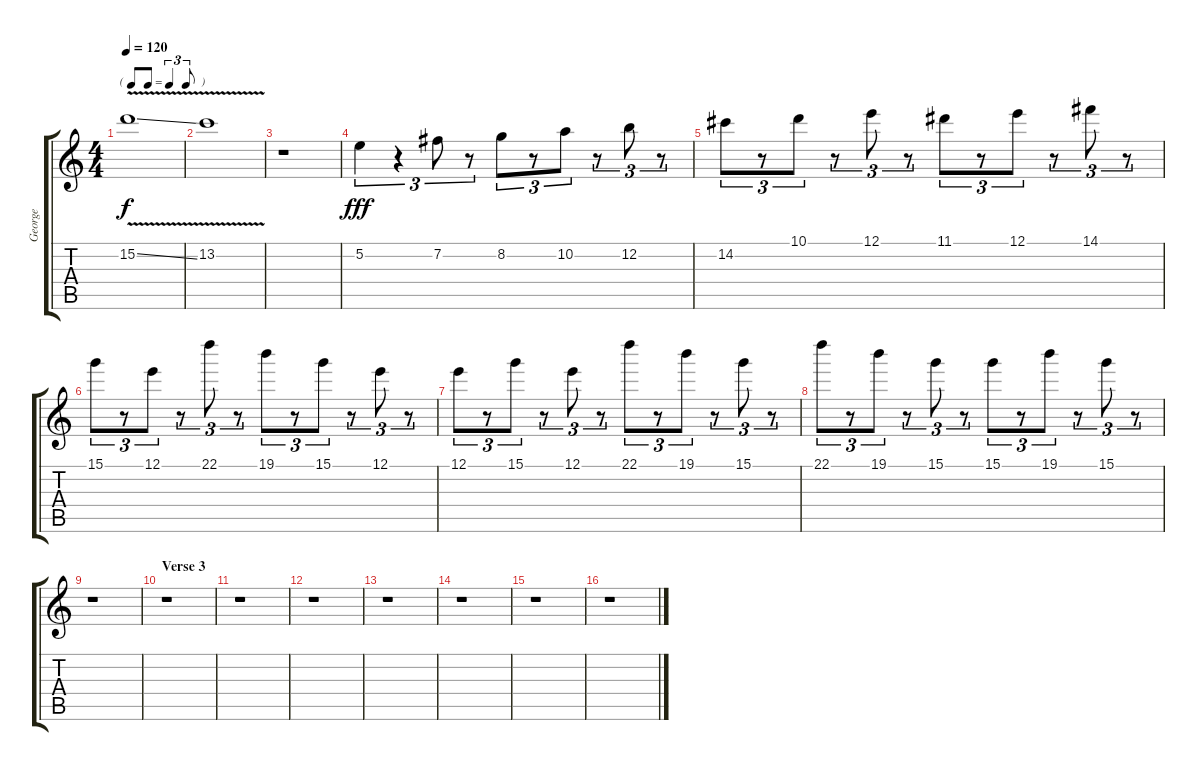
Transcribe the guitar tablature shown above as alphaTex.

\track ("George" "George") {instrument electricguitarjazz}
\staff {score tabs}
\tuning (E4 B3 G3 D3 A2 E2) {hide}
\ts (4 4)
\tf triplet8th
\tempo 120
\clef g2
\ks c
15.2{v ss}.1{dy f} |
13.2{v}.1 |
r.1 |
5.2.4{tu (3 2) dy fff} r.4{tu (3 2)} 7.2.8{tu (3 2)} r.8{tu (3 2)} 8.2.8{tu (3 2)} r.8{tu (3 2)} 10.2.8{tu (3 2)} r.8{tu (3 2)} 12.2.8{tu (3 2)} r.8{tu (3 2)} |
14.2.8{tu (3 2)} r.8{tu (3 2)} 10.1.8{tu (3 2)} r.8{tu (3 2)} 12.1.8{tu (3 2)} r.8{tu (3 2)} 11.1.8{tu (3 2)} r.8{tu (3 2)} 12.1.8{tu (3 2)} r.8{tu (3 2)} 14.1.8{tu (3 2)} r.8{tu (3 2)} |
15.1.8{tu (3 2)} r.8{tu (3 2)} 12.1.8{tu (3 2)} r.8{tu (3 2)} 22.1.8{tu (3 2)} r.8{tu (3 2)} 19.1.8{tu (3 2)} r.8{tu (3 2)} 15.1.8{tu (3 2)} r.8{tu (3 2)} 12.1.8{tu (3 2)} r.8{tu (3 2)} |
12.1.8{tu (3 2)} r.8{tu (3 2)} 15.1.8{tu (3 2)} r.8{tu (3 2)} 12.1.8{tu (3 2)} r.8{tu (3 2)} 22.1.8{tu (3 2)} r.8{tu (3 2)} 19.1.8{tu (3 2)} r.8{tu (3 2)} 15.1.8{tu (3 2)} r.8{tu (3 2)} |
22.1.8{tu (3 2)} r.8{tu (3 2)} 19.1.8{tu (3 2)} r.8{tu (3 2)} 15.1.8{tu (3 2)} r.8{tu (3 2)} 15.1.8{tu (3 2)} r.8{tu (3 2)} 19.1.8{tu (3 2)} r.8{tu (3 2)} 15.1.8{tu (3 2)} r.8{tu (3 2)} |
r.1 |
\section ("" "Verse 3")
r.1 |
r.1 |
r.1 |
r.1 |
r.1 |
r.1 |
r.1
